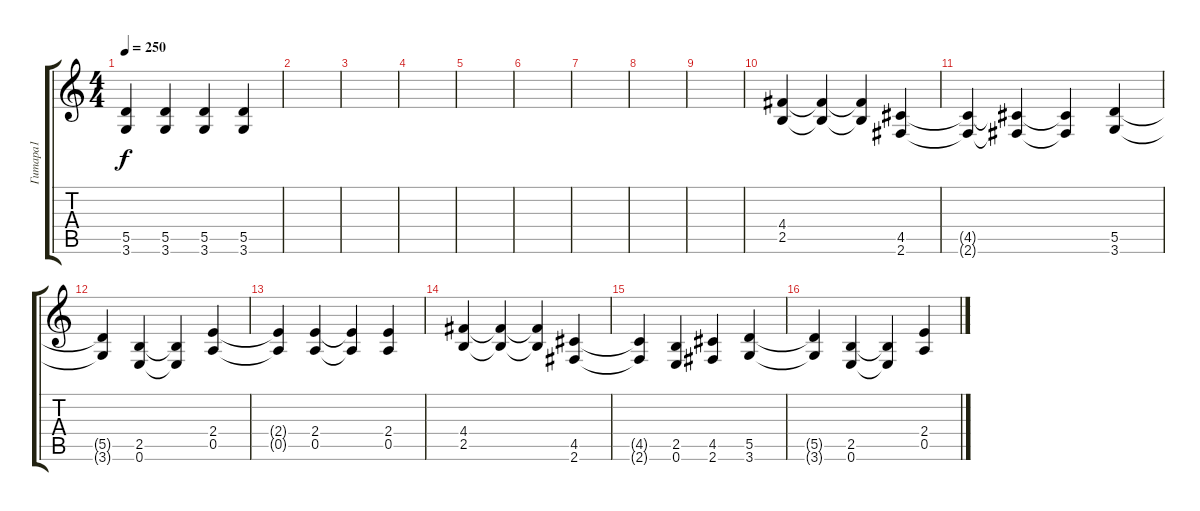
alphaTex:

\track ("Гитара1" "Гитара1") {instrument distortionguitar}
\staff {score tabs}
\tuning (E4 B3 G3 D3 A2 E2) {hide}
\ts (4 4)
\tempo 250
\clef g2
\ks c
(5.5 3.6).4{dy f} (5.5 3.6).4 (5.5 3.6).4 (5.5 3.6).4 |
|
|
|
|
|
|
|
|
(4.4 2.5).4 (4.4{t} 2.5{t}).4 (4.4{t} 2.5{t}).4 (4.5 2.6).4 |
(4.5{t} 2.6{t}).4 (4.5{t} 2.6{t}).4 (4.5{t} 2.6{t}).4 (5.5 3.6).4 |
(5.5{t} 3.6{t}).4 (2.5 0.6).4 (2.5{t} 0.6{t}).4 (2.4 0.5).4 |
(2.4{t} 0.5{t}).4 (2.4 0.5).4 (2.4{t} 0.5{t}).4 (2.4 0.5).4 |
(4.4 2.5).4 (4.4{t} 2.5{t}).4 (4.4{t} 2.5{t}).4 (4.5 2.6).4 |
(4.5{t} 2.6{t}).4 (2.5 0.6).4 (4.5 2.6).4 (5.5 3.6).4 |
(5.5{t} 3.6{t}).4 (2.5 0.6).4 (2.5{t} 0.6{t}).4 (2.4 0.5).4
